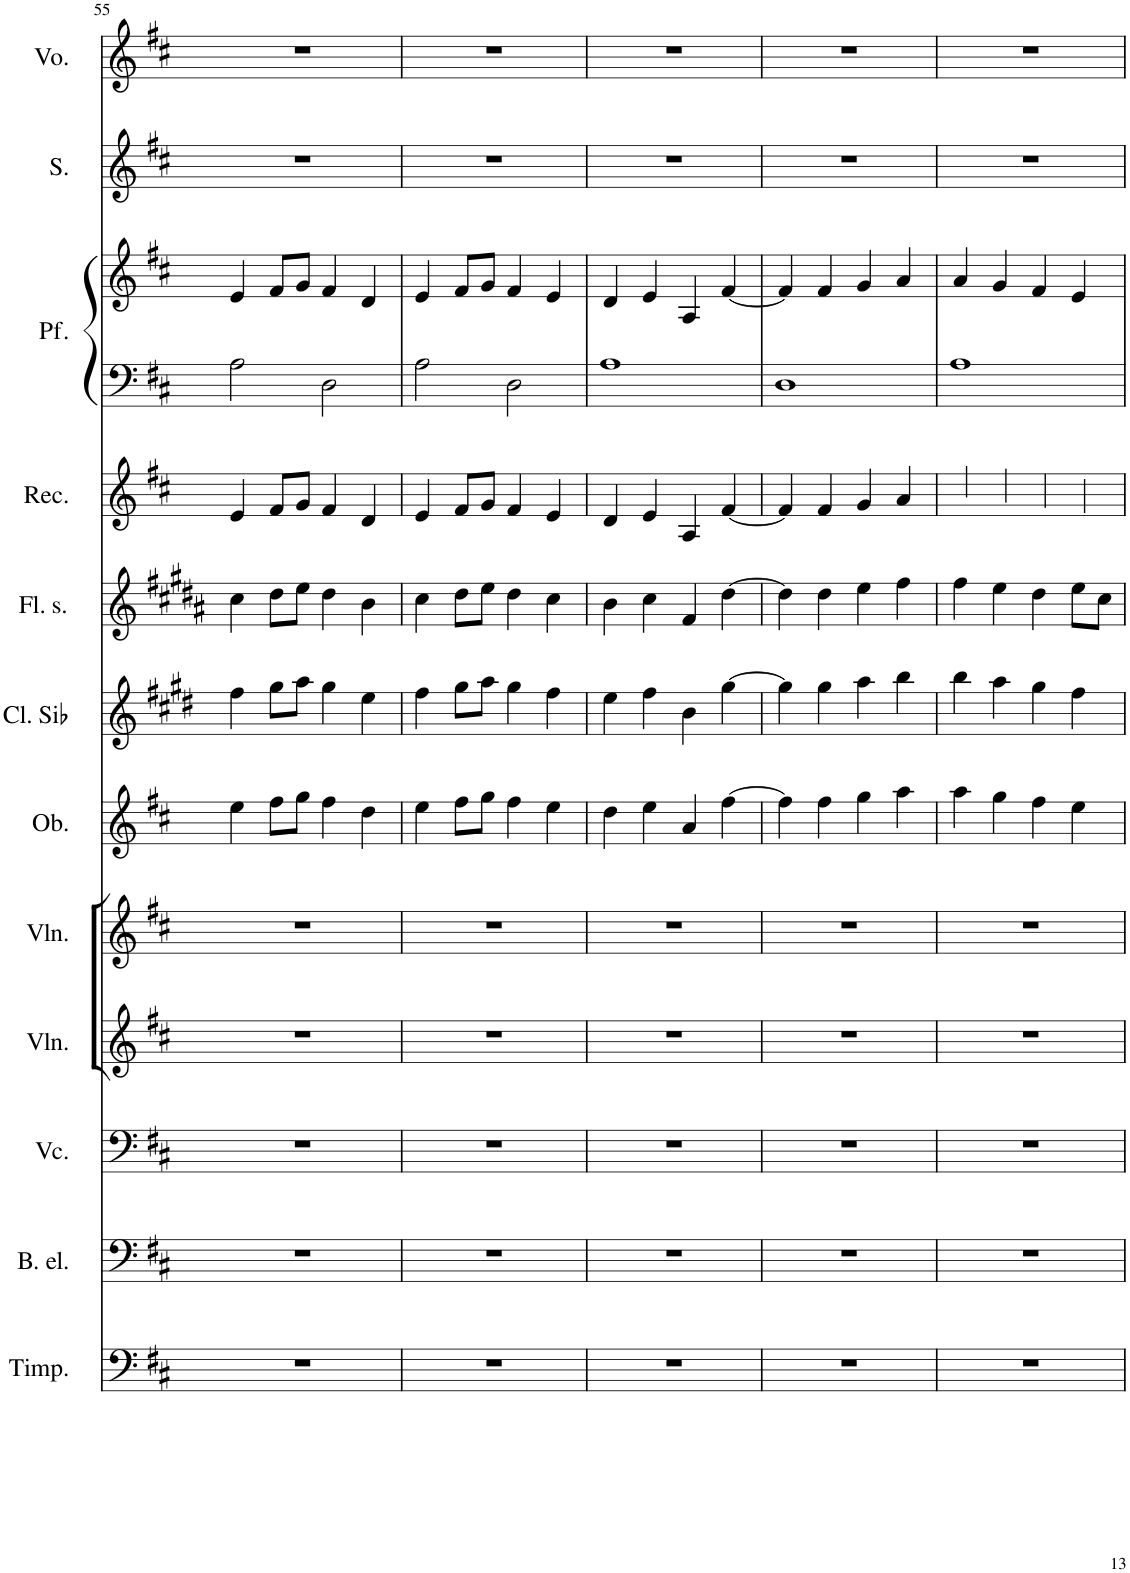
**kern	**kern	**kern	**kern	**kern	**kern	**kern	**kern	**kern	**kern	**kern	**kern	**kern
*part12	*part11	*part10	*part9	*part8	*part7	*part6	*part5	*part4	*part3	*part3	*part2	*part1
*staff13	*staff12	*staff11	*staff10	*staff9	*staff8	*staff7	*staff6	*staff5	*staff4	*staff3	*staff2	*staff1
*I"Timpani	*I"Basso elettrico	*I"Violoncello	*I"Violino	*I"Violino	*I"Oboe	*I"Clarinetto in Sib	*I"Flauto soprano	*I"Flauto dolce	*I"Piano	*	*I"Soprano	*I"Voce
*I'Timp.	*I'B. el.	*I'Vc.	*I'Vln.	*I'Vln.	*I'Ob.	*I'Cl. Sib	*I'Fl. s.	*	*	*	*I'S.	*I'Vo.
!!LO:PB:g=z
*clefF4	*clefF4	*clefF4	*clefG2	*clefG2	*clefG2	*clefG2	*clefG2	*clefG2	*clefF4	*clefG2	*clefG2	*clefG2
*	*Trd7c12	*	*	*	*	*Trd1c2	*Trd-2c-3	*	*	*	*	*
*k[f#c#]	*k[f#c#]	*k[f#c#]	*k[f#c#]	*k[f#c#]	*k[f#c#]	*k[f#c#g#d#]	*k[f#c#g#d#a#]	*k[f#c#]	*k[f#c#]	*k[f#c#]	*k[f#c#]	*k[f#c#]
*M4/4	*M4/4	*M4/4	*M4/4	*M4/4	*M4/4	*M4/4	*M4/4	*M4/4	*M4/4	*M4/4	*M4/4	*M4/4
*met(c)	*met(c)	*met(c)	*met(c)	*met(c)	*met(c)	*met(c)	*met(c)	*met(c)	*met(c)	*met(c)	*met(c)	*met(c)
=55	=55	=55	=55	=55	=55	=55	=55	=55	=55	=55	=55	=55
1r	1r	1r	1r	1r	4ee\	4ff#\	4cc#\	4e/	2A\	4e/	1r	1r
.	.	.	.	.	8ff#\L	8gg#\L	8dd#\L	8f#/L	.	8f#/L	.	.
.	.	.	.	.	8gg\J	8aa\J	8ee\J	8g/J	.	8g/J	.	.
.	.	.	.	.	4ff#\	4gg#\	4dd#\	4f#/	2D\	4f#/	.	.
.	.	.	.	.	4dd\	4ee\	4b\	4d/	.	4d/	.	.
=56	=56	=56	=56	=56	=56	=56	=56	=56	=56	=56	=56	=56
1r	1r	1r	1r	1r	4ee\	4ff#\	4cc#\	4e/	2A\	4e/	1r	1r
.	.	.	.	.	8ff#\L	8gg#\L	8dd#\L	8f#/L	.	8f#/L	.	.
.	.	.	.	.	8gg\J	8aa\J	8ee\J	8g/J	.	8g/J	.	.
.	.	.	.	.	4ff#\	4gg#\	4dd#\	4f#/	2D\	4f#/	.	.
.	.	.	.	.	4ee\	4ff#\	4cc#\	4e/	.	4e/	.	.
=57	=57	=57	=57	=57	=57	=57	=57	=57	=57	=57	=57	=57
1r	1r	1r	1r	1r	4dd\	4ee\	4b\	4d/	1A	4d/	1r	1r
.	.	.	.	.	4ee\	4ff#\	4cc#\	4e/	.	4e/	.	.
.	.	.	.	.	4a/	4b\	4f#/	4A/	.	4A/	.	.
.	.	.	.	.	[4ff#\	[4gg#\	[4dd#\	[4f#/	.	[4f#/	.	.
=58	=58	=58	=58	=58	=58	=58	=58	=58	=58	=58	=58	=58
1r	1r	1r	1r	1r	4ff#\]	4gg#\]	4dd#\]	4f#/]	1D	4f#/]	1r	1r
.	.	.	.	.	4ff#\	4gg#\	4dd#\	4f#/	.	4f#/	.	.
.	.	.	.	.	4gg\	4aa\	4ee\	4g/	.	4g/	.	.
.	.	.	.	.	4aa\	4bb\	4ff#\	4a/	.	4a/	.	.
=59	=59	=59	=59	=59	=59	=59	=59	=59	=59	=59	=59	=59
1r	1r	1r	1r	1r	4aa\	4bb\	4ff#\	4a/	1A	4a/	1r	1r
.	.	.	.	.	4gg\	4aa\	4ee\	4g/	.	4g/	.	.
.	.	.	.	.	4ff#\	4gg#\	4dd#\	4f#/	.	4f#/	.	.
.	.	.	.	.	4ee\	4ff#\	8ee\L	4e/	.	4e/	.	.
.	.	.	.	.	.	.	8cc#\J	.	.	.	.	.
=	=	=	=	=	=	=	=	=	=	=	=	=
*-	*-	*-	*-	*-	*-	*-	*-	*-	*-	*-	*-	*-
